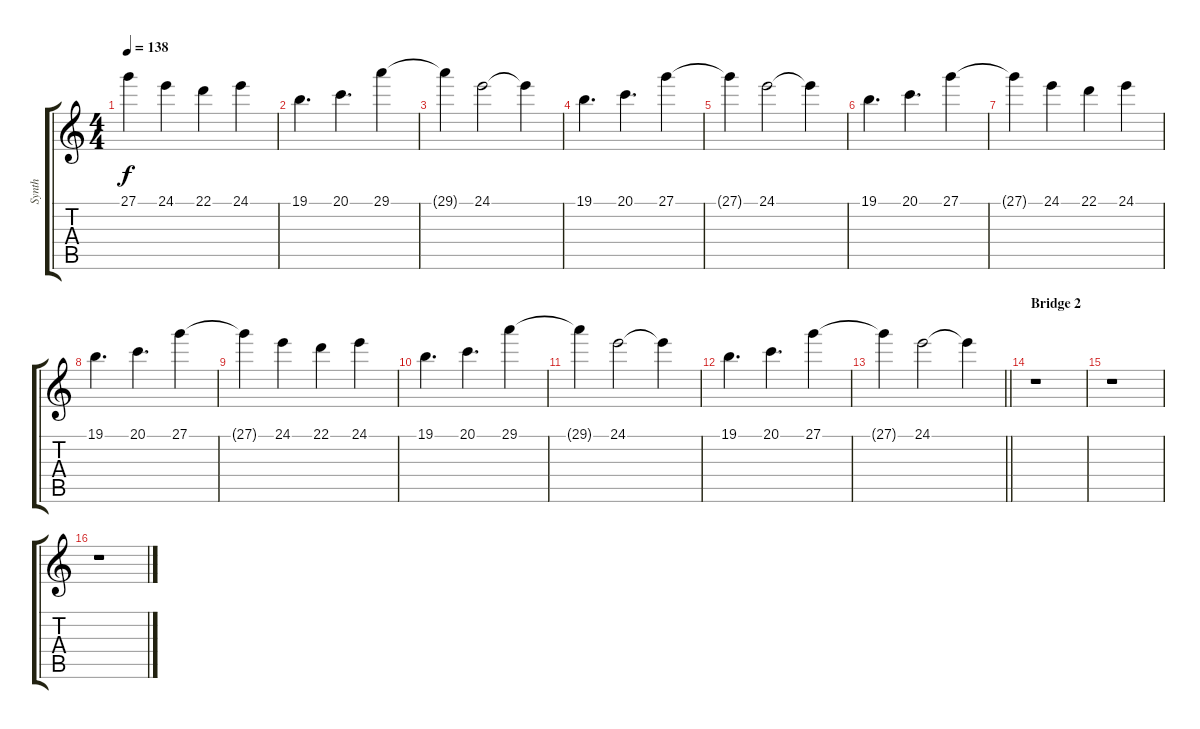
\track ("Synth" "Synth") {instrument fx4atmosphere}
\staff {score tabs}
\tuning (E4 B3 G3 D3 A2 E2) {hide}
\ts (4 4)
\tempo 138
\clef g2
\ks c
27.1{t}.4{dy f} 24.1.4 22.1.4 24.1.4 |
19.1.4{d} 20.1.4{d} 29.1.4 |
29.1{t}.4 24.1.2 24.1{t}.4 |
19.1.4{d} 20.1.4{d} 27.1.4 |
27.1{t}.4 24.1.2 24.1{t}.4 |
19.1.4{d} 20.1.4{d} 27.1.4 |
27.1{t}.4 24.1.4 22.1.4 24.1.4 |
19.1.4{d} 20.1.4{d} 27.1.4 |
27.1{t}.4 24.1.4 22.1.4 24.1.4 |
19.1.4{d} 20.1.4{d} 29.1.4 |
29.1{t}.4 24.1.2 24.1{t}.4 |
19.1.4{d} 20.1.4{d} 27.1.4 |
\barLineRight lightlight
27.1{t}.4 24.1.2 24.1{t}.4 |
\section ("" "Bridge 2")
r.1 |
r.1 |
r.1
